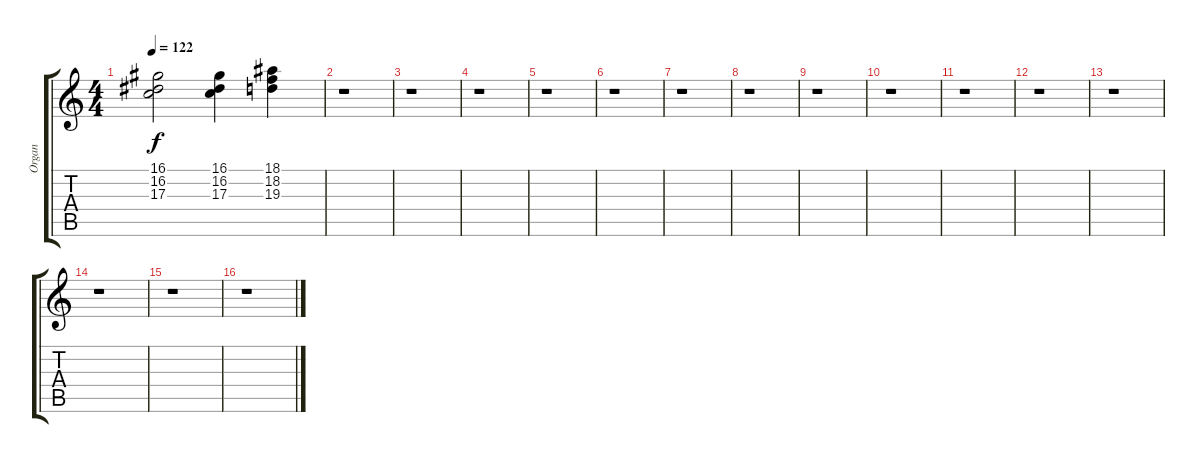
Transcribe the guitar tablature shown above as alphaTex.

\track ("Organ" "Organ") {instrument rockorgan}
\staff {score tabs}
\tuning (E4 B3 G3 D3 A2 E2) {hide}
\ts (4 4)
\tempo 122
\clef g2
\ks c
(16.1 16.2 17.3).2{dy f} (16.1 16.2 17.3).4 (18.1 18.2 19.3).4 |
r.1 |
r.1 |
r.1 |
r.1 |
r.1 |
r.1 |
r.1 |
r.1 |
r.1 |
r.1 |
r.1 |
r.1 |
r.1 |
r.1 |
r.1
